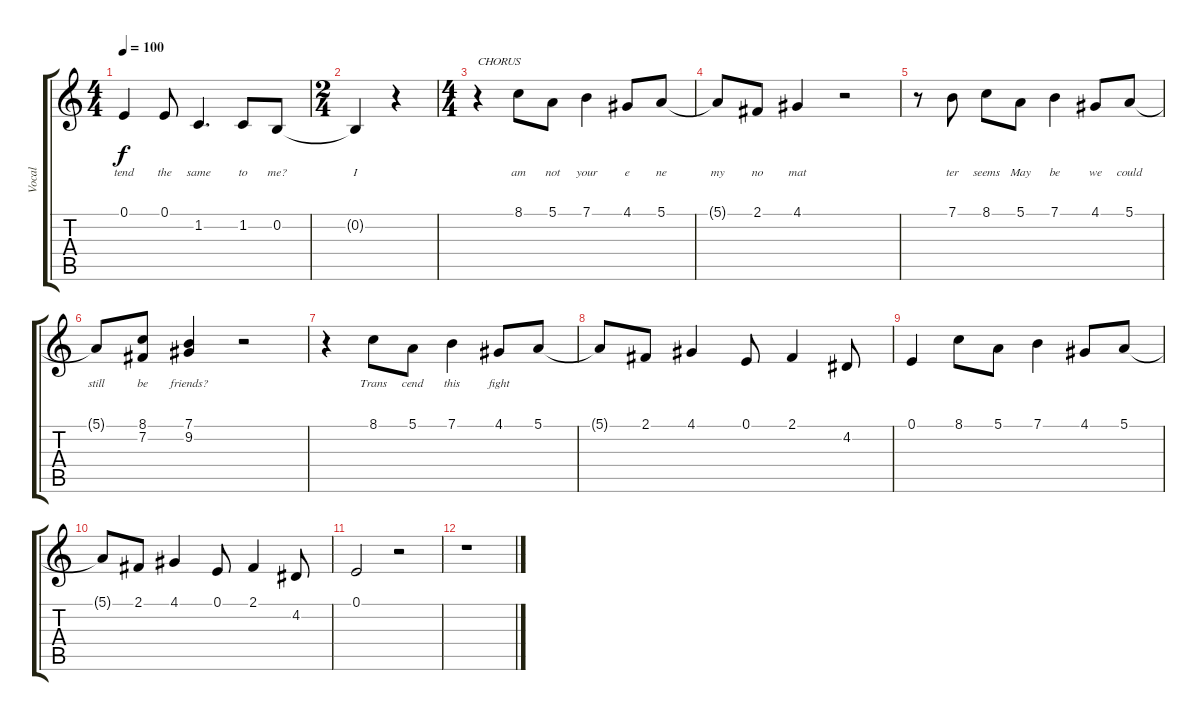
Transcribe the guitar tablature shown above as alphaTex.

\track ("Vocal" "Vocal") {instrument acousticgrandpiano}
\staff {score tabs}
\tuning (E4 B3 G3 D3 A2 E2) {hide}
\ts (4 4)
\tempo 100
\clef g2
\ks c
0.1.4{lyrics (0 "tend") lyrics (1 "") lyrics (2 "") lyrics (3 "") lyrics (4 "") dy f} 0.1.8{lyrics (0 "the") lyrics (1 "") lyrics (2 "") lyrics (3 "") lyrics (4 "")} 1.2.4{d lyrics (0 "same") lyrics (1 "") lyrics (2 "") lyrics (3 "") lyrics (4 "")} 1.2.8{lyrics (0 "to") lyrics (1 "") lyrics (2 "") lyrics (3 "") lyrics (4 "")} 0.2.8{lyrics (0 "me?") lyrics (1 "") lyrics (2 "") lyrics (3 "") lyrics (4 "")} |
\ts (2 4)
0.2{t}.4{lyrics (0 "I") lyrics (1 "") lyrics (2 "") lyrics (3 "") lyrics (4 "")} r.4 |
\ts (4 4)
r.4{txt "CHORUS"} 8.1.8{lyrics (0 "am") lyrics (1 "") lyrics (2 "") lyrics (3 "") lyrics (4 "")} 5.1.8{lyrics (0 "not") lyrics (1 "") lyrics (2 "") lyrics (3 "") lyrics (4 "")} 7.1.4{lyrics (0 "your") lyrics (1 "") lyrics (2 "") lyrics (3 "") lyrics (4 "")} 4.1.8{lyrics (0 "e") lyrics (1 "") lyrics (2 "") lyrics (3 "") lyrics (4 "")} 5.1.8{lyrics (0 "ne") lyrics (1 "") lyrics (2 "") lyrics (3 "") lyrics (4 "")} |
5.1{t}.8{lyrics (0 "my") lyrics (1 "") lyrics (2 "") lyrics (3 "") lyrics (4 "")} 2.1.8{lyrics (0 "no") lyrics (1 "") lyrics (2 "") lyrics (3 "") lyrics (4 "")} 4.1.4{lyrics (0 "mat") lyrics (1 "") lyrics (2 "") lyrics (3 "") lyrics (4 "")} r.2 |
r.8 7.1.8{lyrics (0 "ter") lyrics (1 "") lyrics (2 "") lyrics (3 "") lyrics (4 "")} 8.1.8{lyrics (0 "seems") lyrics (1 "") lyrics (2 "") lyrics (3 "") lyrics (4 "")} 5.1.8{lyrics (0 "May") lyrics (1 "") lyrics (2 "") lyrics (3 "") lyrics (4 "")} 7.1.4{lyrics (0 "be") lyrics (1 "") lyrics (2 "") lyrics (3 "") lyrics (4 "")} 4.1.8{lyrics (0 "we") lyrics (1 "") lyrics (2 "") lyrics (3 "") lyrics (4 "")} 5.1.8{lyrics (0 "could") lyrics (1 "") lyrics (2 "") lyrics (3 "") lyrics (4 "")} |
5.1{t}.8{lyrics (0 "still") lyrics (1 "") lyrics (2 "") lyrics (3 "") lyrics (4 "")} (8.1 7.2).8{lyrics (0 "be") lyrics (1 "") lyrics (2 "") lyrics (3 "") lyrics (4 "")} (7.1 9.2).4{lyrics (0 "friends?") lyrics (1 "") lyrics (2 "") lyrics (3 "") lyrics (4 "")} r.2 |
r.4 8.1.8{lyrics (0 "Trans") lyrics (1 "") lyrics (2 "") lyrics (3 "") lyrics (4 "")} 5.1.8{lyrics (0 "cend") lyrics (1 "") lyrics (2 "") lyrics (3 "") lyrics (4 "")} 7.1.4{lyrics (0 "this") lyrics (1 "") lyrics (2 "") lyrics (3 "") lyrics (4 "")} 4.1.8{lyrics (0 "fight") lyrics (1 "") lyrics (2 "") lyrics (3 "") lyrics (4 "")} 5.1.8 |
5.1{t}.8 2.1.8 4.1.4 0.1.8 2.1.4 4.2.8 |
0.1.4 8.1.8 5.1.8 7.1.4 4.1.8 5.1.8 |
5.1{t}.8 2.1.8 4.1.4 0.1.8 2.1.4 4.2.8 |
0.1.2 r.2 |
r.1
